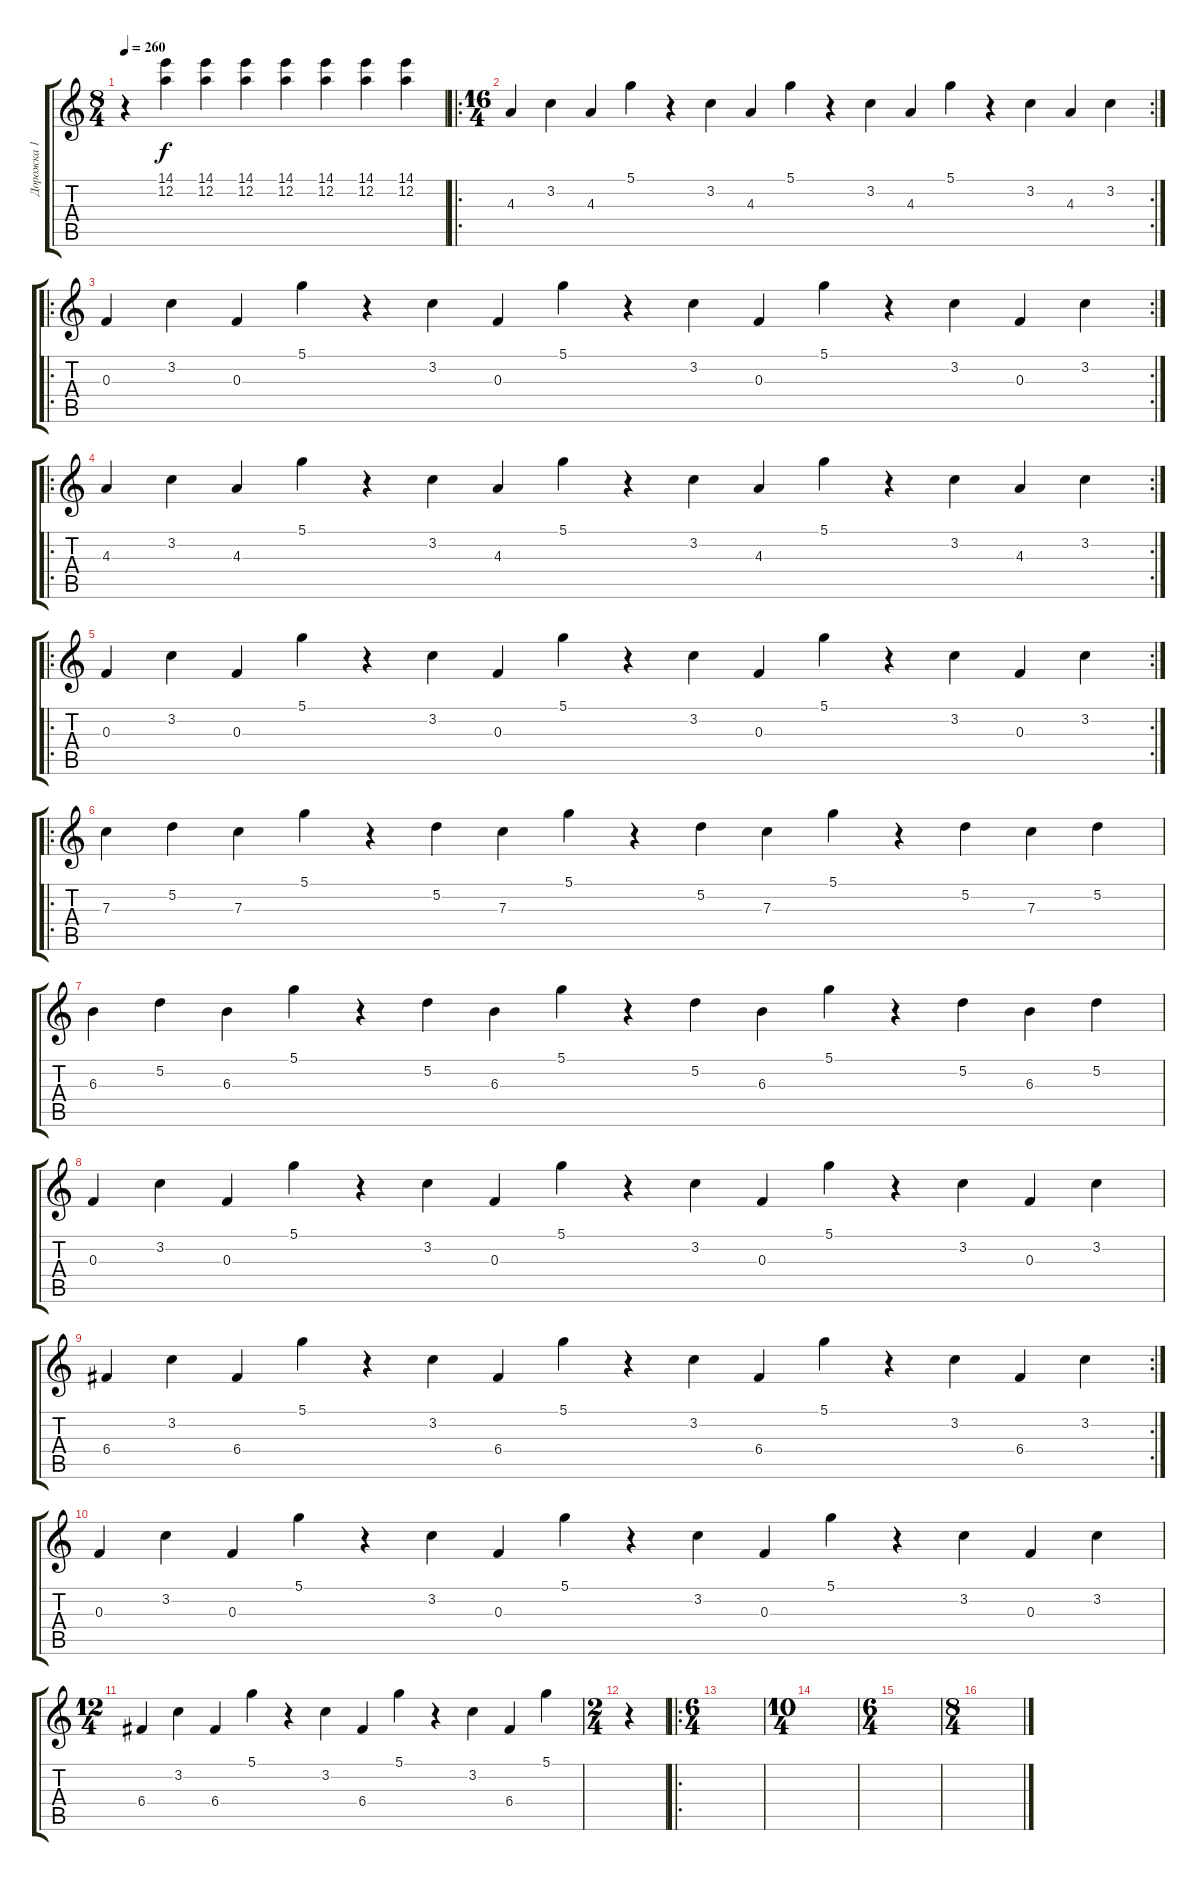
\track ("Дорожка 1" "Дорожка 1") {instrument acousticguitarsteel}
\staff {score tabs}
\tuning (D4 A3 F3 C3 G2 C2) {hide}
\ts (8 4)
\tempo 260
\clef g2
\ks c
r.4{dy f} (14.1 12.2).4 (14.1 12.2).4 (14.1 12.2).4 (14.1 12.2).4 (14.1 12.2).4 (14.1 12.2).4 (14.1 12.2).4 |
\ro
\rc 2
\ts (16 4)
4.3.4 3.2.4 4.3.4 5.1.4 r.4 3.2.4 4.3.4 5.1.4 r.4 3.2.4 4.3.4 5.1.4 r.4 3.2.4 4.3.4 3.2.4 |
\ro
\rc 2
0.3.4 3.2.4 0.3.4 5.1.4 r.4 3.2.4 0.3.4 5.1.4 r.4 3.2.4 0.3.4 5.1.4 r.4 3.2.4 0.3.4 3.2.4 |
\ro
\rc 2
4.3.4 3.2.4 4.3.4 5.1.4 r.4 3.2.4 4.3.4 5.1.4 r.4 3.2.4 4.3.4 5.1.4 r.4 3.2.4 4.3.4 3.2.4 |
\ro
\rc 2
0.3.4 3.2.4 0.3.4 5.1.4 r.4 3.2.4 0.3.4 5.1.4 r.4 3.2.4 0.3.4 5.1.4 r.4 3.2.4 0.3.4 3.2.4 |
\ro
7.3.4 5.2.4 7.3.4 5.1.4 r.4 5.2.4 7.3.4 5.1.4 r.4 5.2.4 7.3.4 5.1.4 r.4 5.2.4 7.3.4 5.2.4 |
6.3.4 5.2.4 6.3.4 5.1.4 r.4 5.2.4 6.3.4 5.1.4 r.4 5.2.4 6.3.4 5.1.4 r.4 5.2.4 6.3.4 5.2.4 |
0.3.4 3.2.4 0.3.4 5.1.4 r.4 3.2.4 0.3.4 5.1.4 r.4 3.2.4 0.3.4 5.1.4 r.4 3.2.4 0.3.4 3.2.4 |
\rc 2
6.4.4 3.2.4 6.4.4 5.1.4 r.4 3.2.4 6.4.4 5.1.4 r.4 3.2.4 6.4.4 5.1.4 r.4 3.2.4 6.4.4 3.2.4 |
0.3.4 3.2.4 0.3.4 5.1.4 r.4 3.2.4 0.3.4 5.1.4 r.4 3.2.4 0.3.4 5.1.4 r.4 3.2.4 0.3.4 3.2.4 |
\ts (12 4)
6.4.4 3.2.4 6.4.4 5.1.4 r.4 3.2.4 6.4.4 5.1.4 r.4 3.2.4 6.4.4 5.1.4 |
\ts (2 4)
r.4 |
\ro
\ts (6 4)
|
\ts (10 4)
|
\ts (6 4)
|
\ts (8 4)
